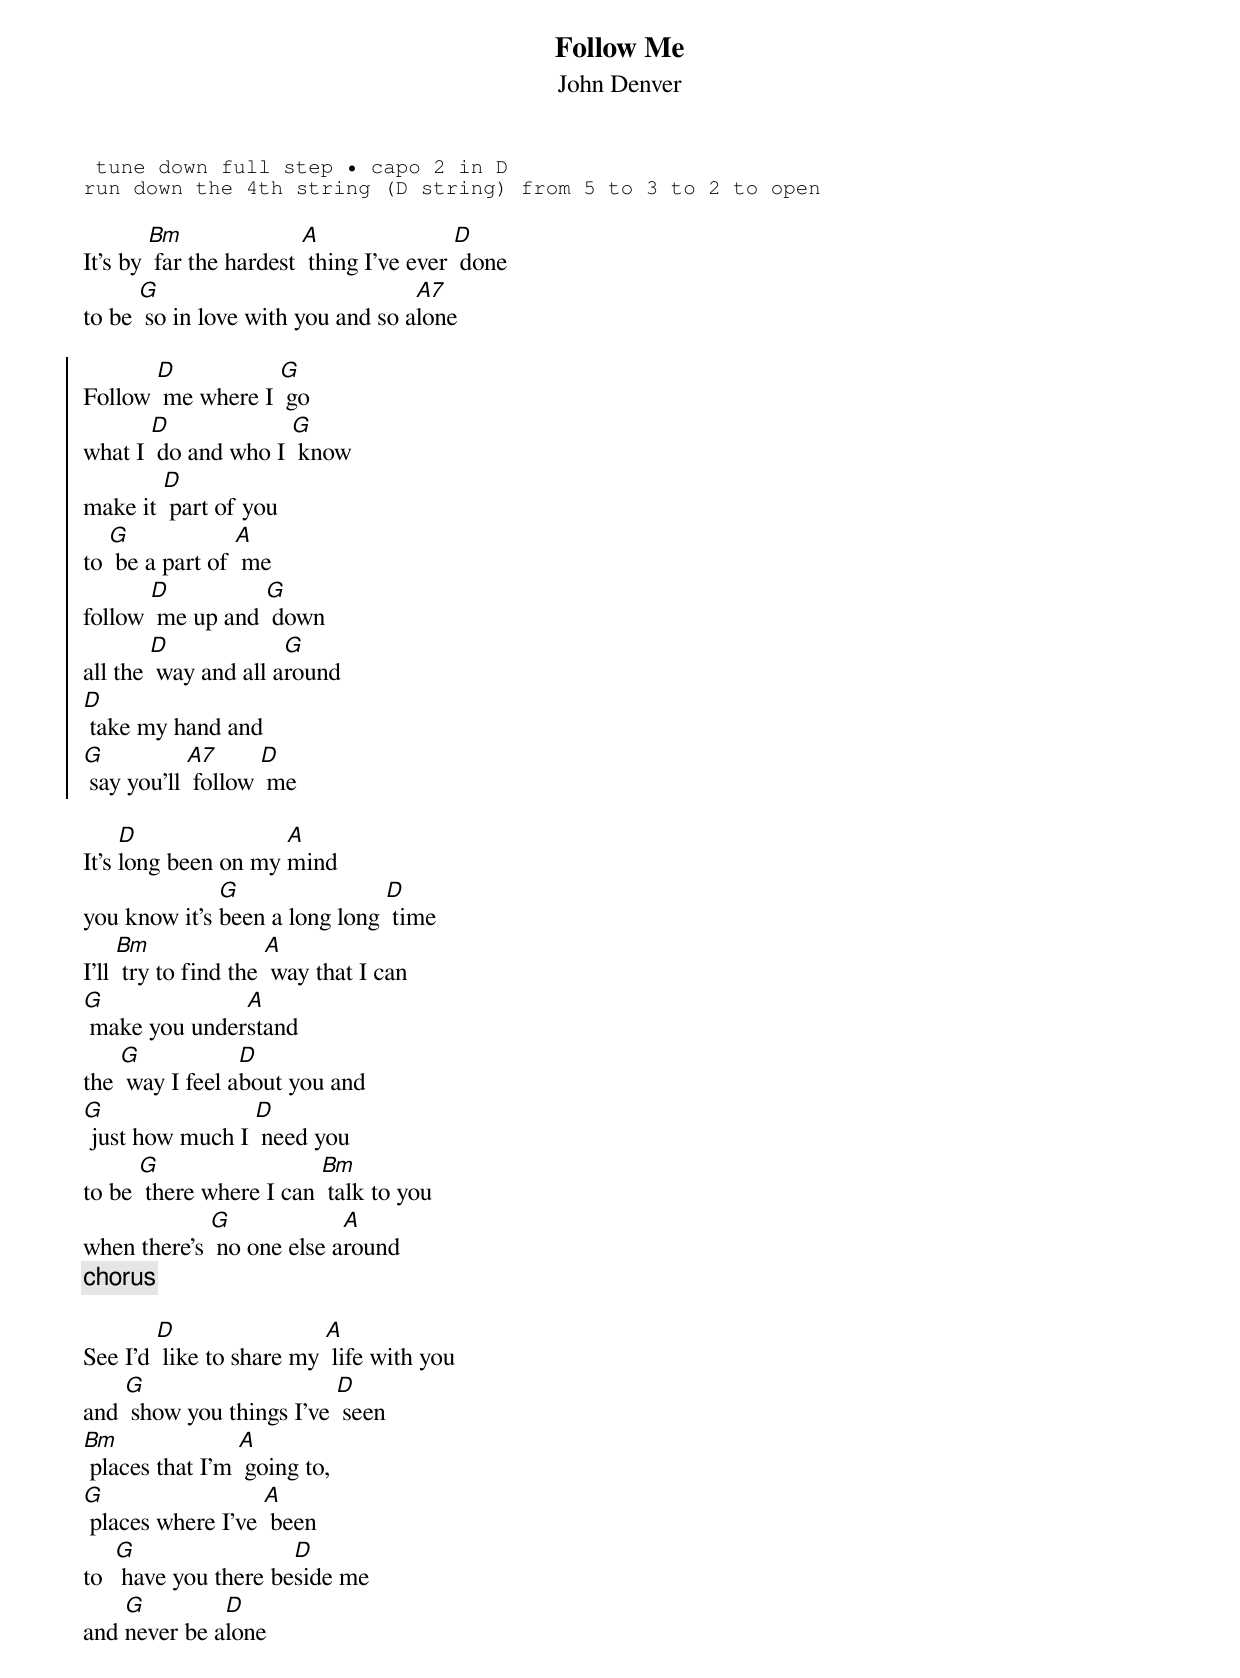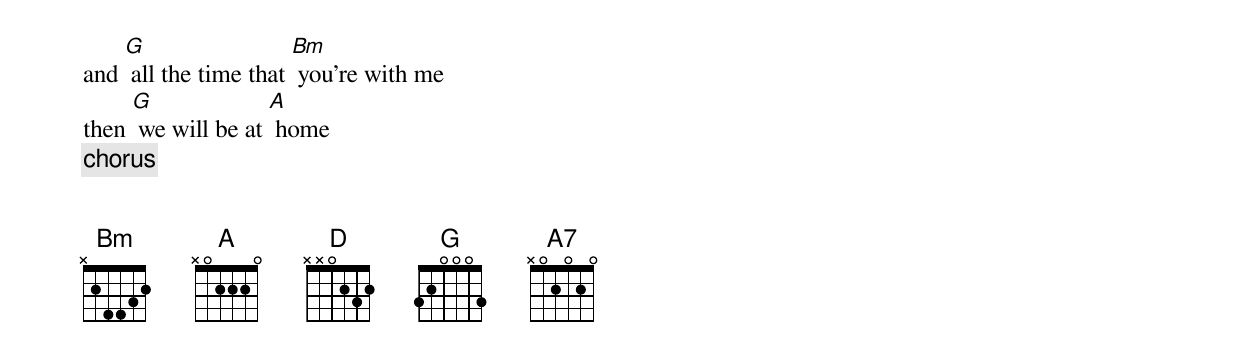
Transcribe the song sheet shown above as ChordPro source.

{title: Follow Me}
{subtitle: John Denver}
{sot}
 tune down full step • capo 2 in D
run down the 4th string (D string) from 5 to 3 to 2 to open
{eot}

It's by [Bm] far the hardest [A] thing I've ever [D] done
to be [G] so in love with you and so a[A7]lone

{soc}
Follow [D] me where I [G] go
what I [D] do and who I [G] know
make it [D] part of you
to [G] be a part of [A] me
follow [D] me up and [G] down
all the [D] way and all a[G]round
[D] take my hand and
[G] say you’ll [A7] follow [D] me
{eoc}

It's [D]long been on my [A]mind
you know it's [G]been a long long [D] time
I'll [Bm] try to find the [A] way that I can
[G] make you under[A]stand
the [G] way I feel a[D]bout you and
[G] just how much I [D] need you
to be [G] there where I can [Bm] talk to you
when there's [G] no one else a[A]round
{c:chorus}

See I'd [D] like to share my [A] life with you
and [G] show you things I've [D] seen
[Bm] places that I'm [A] going to,
[G] places where I've [A] been
to  [G] have you there be[D]side me
and [G]never be a[D]lone
and [G] all the time that [Bm] you're with me
then [G] we will be at [A] home
{c:chorus}

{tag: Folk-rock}

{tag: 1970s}
